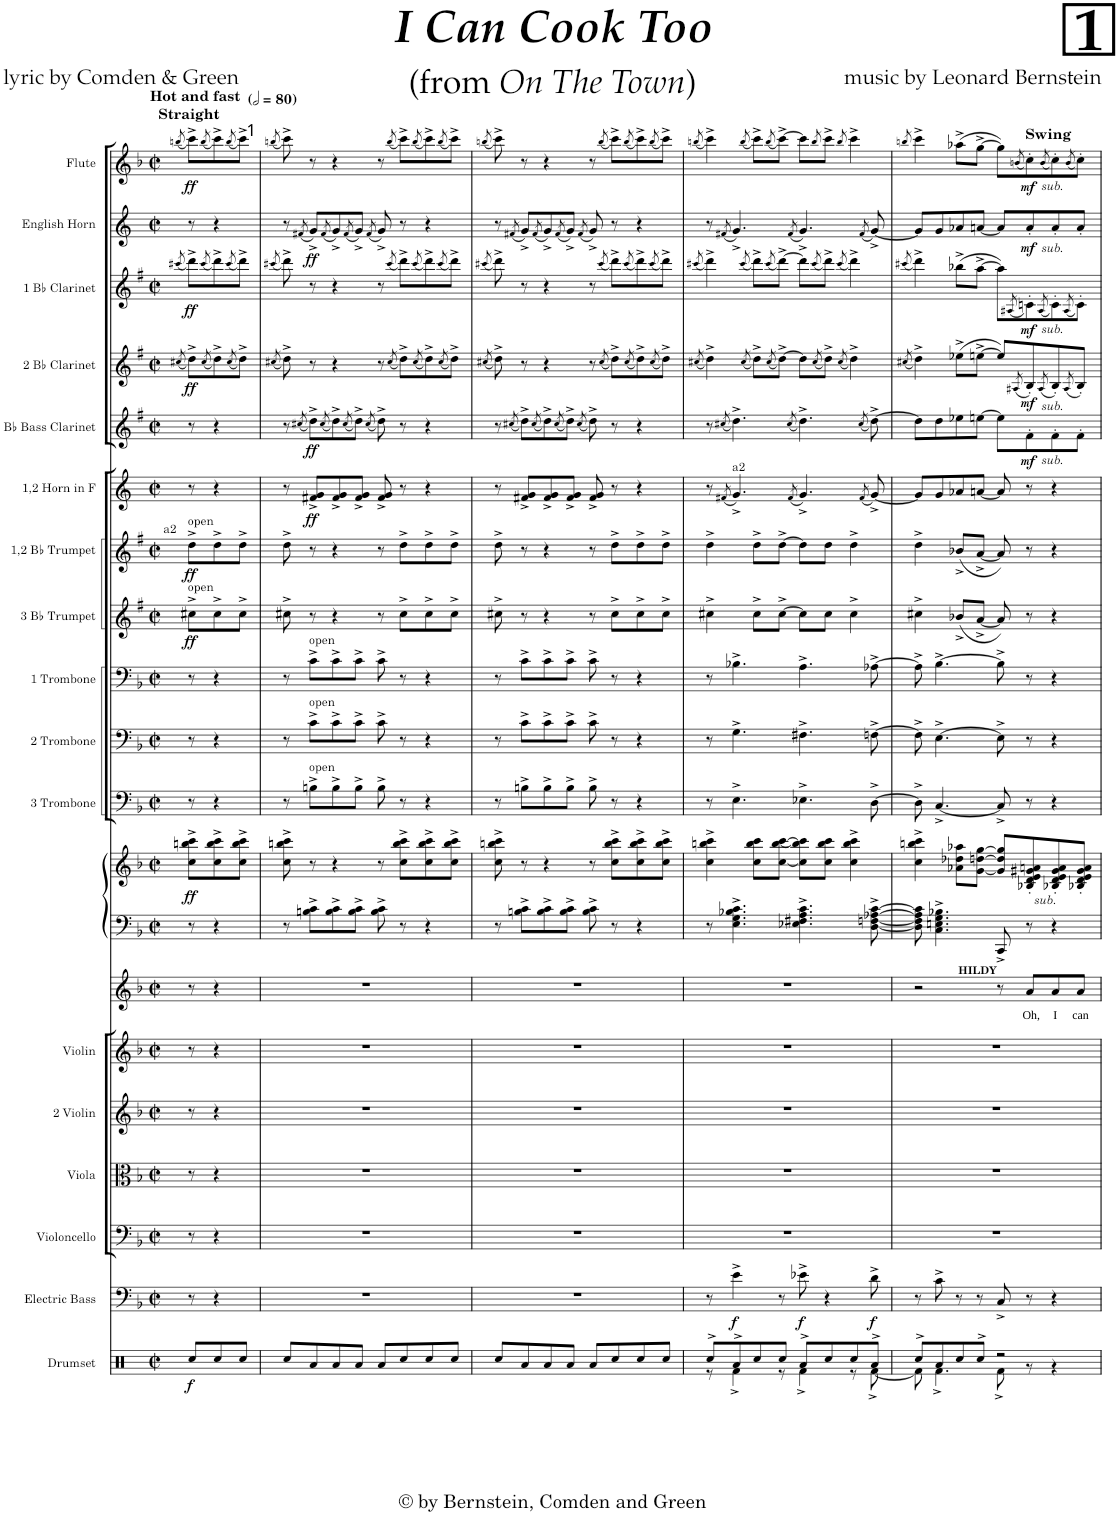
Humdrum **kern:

**kern	**dynam	**kern	**dynam	**kern	**kern	**kern	**kern	**kern	**text	**kern	**kern	**dynam	**kern	**kern	**kern	**kern	**dynam	**kern	**dynam	**kern	**dynam	**kern	**dynam	**kern	**dynam	**kern	**dynam	**kern	**dynam	**kern	**dynam
*part19	*part19	*part18	*part18	*part17	*part16	*part15	*part14	*part13	*part13	*part12	*part12	*part12	*part11	*part10	*part9	*part8	*part8	*part7	*part7	*part6	*part6	*part5	*part5	*part4	*part4	*part3	*part3	*part2	*part2	*part1	*part1
*staff20	*staff20	*staff19	*staff19	*staff18	*staff17	*staff16	*staff15	*staff14	*staff14	*staff13	*staff12	*staff12/13	*staff11	*staff10	*staff9	*staff8	*staff8	*staff7	*staff7	*staff6	*staff6	*staff5	*staff5	*staff4	*staff4	*staff3	*staff3	*staff2	*staff2	*staff1	*staff1
*I"Drumset	*	*I"Electric Bass	*	*I"Violoncello	*I"Viola	*I"2 Violin	*I"Violin	*I"Voice	*	*I"Piano	*	*	*I"3 Trombone	*I"2 Trombone	*I"1 Trombone	*I"3 Bb Trumpet	*	*I"1,2 Bb Trumpet	*	*I"1,2 Horn in F	*	*I"Bb Bass Clarinet	*	*I"2 Bb Clarinet	*	*I"1 Bb Clarinet	*	*I"English Horn	*	*I"Flute	*
*I'D. Set	*	*I'El. B.	*	*I'Vc.	*I'Vla.	*I'2 Vln.	*I'Vln.	*	*	*I'Pno	*	*	*I'3 Tbn.	*I'2 Tbn.	*I'1 Tbn.	*I'3 Bb Tpt.	*	*I'1,2 Bb Tpt.	*	*	*	*I'Bb B. Cl.	*	*I'2 Bb Cl.	*	*I'1 Bb Cl.	*	*I'E. Hn.	*	*I'Fl.	*
*clefX	*	*clefF4	*	*clefF4	*clefC3	*clefG2	*clefG2	*clefG2	*	*clefF4	*clefG2	*	*clefF4	*clefF4	*clefF4	*clefG2	*	*clefG2	*	*clefG2	*	*clefG2	*	*clefG2	*	*clefG2	*	*clefG2	*	*clefG2	*
*	*	*Trd7c12	*	*	*	*	*	*	*	*	*	*	*	*	*	*Trd1c2	*	*Trd1c2	*	*Trd4c7	*	*Trd8c14	*	*Trd1c2	*	*Trd1c2	*	*Trd4c7	*	*	*
*k[]	*	*k[b-]	*	*k[b-]	*k[b-]	*k[b-]	*k[b-]	*k[b-]	*	*k[b-]	*k[b-]	*	*k[b-]	*k[b-]	*k[b-]	*k[f#]	*	*k[f#]	*	*k[]	*	*k[f#]	*	*k[f#]	*	*k[f#]	*	*k[]	*	*k[b-]	*
*M2/2	*	*M2/2	*	*M2/2	*M2/2	*M2/2	*M2/2	*M2/2	*	*M2/2	*M2/2	*	*M2/2	*M2/2	*M2/2	*M2/2	*	*M2/2	*	*M2/2	*	*M2/2	*	*M2/2	*	*M2/2	*	*M2/2	*	*M2/2	*
*met(c|)	*	*met(c|)	*	*met(c|)	*met(c|)	*met(c|)	*met(c|)	*met(c|)	*	*met(c|)	*met(c|)	*	*met(c|)	*met(c|)	*met(c|)	*met(c|)	*	*met(c|)	*	*met(c|)	*	*met(c|)	*	*met(c|)	*	*met(c|)	*	*met(c|)	*	*met(c|)	*
*MM160	*	*MM160	*	*MM160	*MM160	*MM160	*MM160	*MM160	*	*MM160	*MM160	*	*MM160	*MM160	*MM160	*MM160	*	*MM160	*	*MM160	*	*MM160	*	*MM160	*	*MM160	*	*MM160	*	*MM160	*
=	=	=	=	=	=	=	=	=	=	=	=	=	=	=	=	=	=	=	=	=	=	=	=	=	=	=	=	=	=	=	=
.	.	.	.	.	.	.	.	.	.	.	.	.	.	.	.	.	.	.	.	.	.	.	.	(8qcc#X/	.	(8qccc#X/	.	.	.	(8qbbn/	.
!	!	!	!	!	!	!	!	!	!	!	!	!	!	!	!	!	!	!	!	!	!	!	!	!	!	!	!	!	!	!LO:TX:a:B:t=Hot and fast	!
!	!	!	!	!	!	!	!	!	!	!	!	!	!	!	!	!	!	!	!	!	!	!	!	!	!	!	!	!	!	!LO:TX:a:B:t=Straight	!
!	!	!	!	!	!	!	!	!	!	!	!	!	!	!	!	!	!	!LO:TX:a:t=a2	!	!	!	!	!	!	!	!	!	!	!	!	!
!	!	!	!	!	!	!	!	!	!	!	!	!	!	!	!	!	!	!LO:TX:a:t=open	!	!	!	!	!	!	!	!	!	!	!	!	!
!	!	!	!	!	!	!	!	!	!	!	!	!	!	!	!	!LO:TX:a:t=open	!	!	!	!	!	!	!	!	!	!	!	!	!	!	!
!	!LO:DY:b	!	!	!	!	!	!	!	!	!	!	!LO:DY:b	!	!	!	!	!LO:DY:b	!	!LO:DY:b	!	!	!	!	!	!LO:DY:b	!	!LO:DY:b	!	!	!	!LO:DY:b
8Rcc/L	f	8r	.	8r	8r	8r	8r	8r	.	8r	8cc\^ 8bbn\^ 8ccc\^L	ff	8r	8r	8r	8cc#X^\L	ff	8dd^\L	ff	8r	.	8r	.	8dd^\L)	ff	8ddd^\L)	ff	8r	.	8ccc^\L)	ff
.	.	.	.	.	.	.	.	.	.	.	.	.	.	.	.	.	.	.	.	.	.	.	.	(8qcc#/	.	(8qccc#/	.	.	.	(8qbb/	.
8Rcc/	.	4r	.	4r	4r	4r	4r	4r	.	4r	8cc\^ 8bb\^ 8ccc\^	.	4r	4r	4r	8cc#^\	.	8dd^\	.	4r	.	4r	.	8dd^\)	.	8ddd^\)	.	4r	.	8ccc^\)	.
.	.	.	.	.	.	.	.	.	.	.	.	.	.	.	.	.	.	.	.	.	.	.	.	(8qcc#/	.	(8qccc#/	.	.	.	(8qbb/	.
8Rcc/J	.	.	.	.	.	.	.	.	.	.	8cc\^ 8bb\^ 8ccc\^J	.	.	.	.	8cc#^\J	.	8dd^\J	.	.	.	.	.	8dd^\J)	.	8ddd^\J)	.	.	.	8ccc^\J)	.
=1	=1	=1	=1	=1	=1	=1	=1	=1	=1	=1	=1	=1	=1	=1	=1	=1	=1	=1	=1	=1	=1	=1	=1	=1	=1	=1	=1	=1	=1	=1	=1
.	.	.	.	.	.	.	.	.	.	.	.	.	.	.	.	.	.	.	.	.	.	.	.	(8qcc#X/	.	(8qccc#X/	.	.	.	(8qbbn/	.
8Rcc/L	.	1r	.	1r	1r	1r	1r	1r	.	8r	8cc\^ 8bbn\^ 8ccc\^	.	8r	8r	8r	8cc#X^\	.	8dd^\	.	8r	.	8r	.	8dd^\)	.	8ddd^\)	.	8r	.	8ccc^\)	.
.	.	.	.	.	.	.	.	.	.	.	.	.	.	.	.	.	.	.	.	.	.	(8qcc#X/	.	.	.	.	.	(8qf#X/	.	.	.
!	!	!	!	!	!	!	!	!	!	!	!	!	!	!	!LO:TX:a:t=open	!	!	!	!	!	!	!	!	!	!	!	!	!	!	!	!
!	!	!	!	!	!	!	!	!	!	!	!	!	!	!LO:TX:a:t=open	!	!	!	!	!	!	!	!	!	!	!	!	!	!	!	!	!
!	!	!	!	!	!	!	!	!	!	!	!	!	!LO:TX:a:t=open	!	!	!	!	!	!	!	!	!	!	!	!	!	!	!	!	!	!
!	!	!	!	!	!	!	!	!	!	!	!	!	!	!	!	!	!	!	!	!	!LO:DY:b	!	!LO:DY:b	!	!	!	!	!	!LO:DY:b	!	!
8Ra/	.	.	.	.	.	.	.	.	.	8Bn\^ 8c\^L	8r	.	8Bn^\L	8c^\L	8c^\L	8r	.	8r	.	8f#X/^ 8g/^L	ff	8dd^\L)	ff	8r	.	8r	.	8g^/L)	ff	8r	.
.	.	.	.	.	.	.	.	.	.	.	.	.	.	.	.	.	.	.	.	.	.	(8qcc#/	.	.	.	.	.	(8qf#/	.	.	.
8Ra/	.	.	.	.	.	.	.	.	.	8B\^ 8c\^	4r	.	8B^\	8c^\	8c^\	4r	.	4r	.	8f#/^ 8g/^	.	8dd^\)	.	4r	.	4r	.	8g^/)	.	4r	.
.	.	.	.	.	.	.	.	.	.	.	.	.	.	.	.	.	.	.	.	.	.	(8qcc#/	.	.	.	.	.	(8qf#/	.	.	.
8Ra/J	.	.	.	.	.	.	.	.	.	8B\^ 8c\^J	.	.	8B^\J	8c^\J	8c^\J	.	.	.	.	8f#/^ 8g/^J	.	8dd^\J)	.	.	.	.	.	8g^/J)	.	.	.
.	.	.	.	.	.	.	.	.	.	.	.	.	.	.	.	.	.	.	.	.	.	(8qcc#/	.	.	.	.	.	(8qf#/	.	.	.
8Ra/L	.	.	.	.	.	.	.	.	.	8B\^ 8c\^	8r	.	8B^\	8c^\	8c^\	8r	.	8r	.	8f#/^ 8g/^	.	8dd^\)	.	8r	.	8r	.	8g^/)	.	8r	.
.	.	.	.	.	.	.	.	.	.	.	.	.	.	.	.	.	.	.	.	.	.	.	.	(8qcc#/	.	(8qccc#/	.	.	.	(8qbb/	.
8Rcc/	.	.	.	.	.	.	.	.	.	8r	8cc\^ 8bb\^ 8ccc\^L	.	8r	8r	8r	8cc#^\L	.	8dd^\L	.	8r	.	8r	.	8dd^\L)	.	8ddd^\L)	.	8r	.	8ccc^\L)	.
.	.	.	.	.	.	.	.	.	.	.	.	.	.	.	.	.	.	.	.	.	.	.	.	(8qcc#/	.	(8qccc#/	.	.	.	(8qbb/	.
8Rcc/	.	.	.	.	.	.	.	.	.	4r	8cc\^ 8bb\^ 8ccc\^	.	4r	4r	4r	8cc#^\	.	8dd^\	.	4r	.	4r	.	8dd^\)	.	8ddd^\)	.	4r	.	8ccc^\)	.
.	.	.	.	.	.	.	.	.	.	.	.	.	.	.	.	.	.	.	.	.	.	.	.	(8qcc#/	.	(8qccc#/	.	.	.	(8qbb/	.
8Rcc/J	.	.	.	.	.	.	.	.	.	.	8cc\^ 8bb\^ 8ccc\^J	.	.	.	.	8cc#^\J	.	8dd^\J	.	.	.	.	.	8dd^\J)	.	8ddd^\J)	.	.	.	8ccc^\J)	.
=2	=2	=2	=2	=2	=2	=2	=2	=2	=2	=2	=2	=2	=2	=2	=2	=2	=2	=2	=2	=2	=2	=2	=2	=2	=2	=2	=2	=2	=2	=2	=2
.	.	.	.	.	.	.	.	.	.	.	.	.	.	.	.	.	.	.	.	.	.	.	.	(8qcc#X/	.	(8qccc#X/	.	.	.	(8qbbn/	.
8Rcc/L	.	1r	.	1r	1r	1r	1r	1r	.	8r	8cc\^ 8bbn\^ 8ccc\^	.	8r	8r	8r	8cc#X^\	.	8dd^\	.	8r	.	8r	.	8dd^\)	.	8ddd^\)	.	8r	.	8ccc^\)	.
.	.	.	.	.	.	.	.	.	.	.	.	.	.	.	.	.	.	.	.	.	.	(8qcc#X/	.	.	.	.	.	(8qf#X/	.	.	.
8Ra/	.	.	.	.	.	.	.	.	.	8Bn\^ 8c\^L	8r	.	8Bn^\L	8c^\L	8c^\L	8r	.	8r	.	8f#X/^ 8g/^L	.	8dd^\L)	.	8r	.	8r	.	8g^/L)	.	8r	.
.	.	.	.	.	.	.	.	.	.	.	.	.	.	.	.	.	.	.	.	.	.	(8qcc#/	.	.	.	.	.	(8qf#/	.	.	.
8Ra/	.	.	.	.	.	.	.	.	.	8B\^ 8c\^	4r	.	8B^\	8c^\	8c^\	4r	.	4r	.	8f#/^ 8g/^	.	8dd^\)	.	4r	.	4r	.	8g^/)	.	4r	.
.	.	.	.	.	.	.	.	.	.	.	.	.	.	.	.	.	.	.	.	.	.	(8qcc#/	.	.	.	.	.	(8qf#/	.	.	.
8Ra/J	.	.	.	.	.	.	.	.	.	8B\^ 8c\^J	.	.	8B^\J	8c^\J	8c^\J	.	.	.	.	8f#/^ 8g/^J	.	8dd^\J)	.	.	.	.	.	8g^/J)	.	.	.
.	.	.	.	.	.	.	.	.	.	.	.	.	.	.	.	.	.	.	.	.	.	(8qcc#/	.	.	.	.	.	(8qf#/	.	.	.
8Ra/L	.	.	.	.	.	.	.	.	.	8B\^ 8c\^	8r	.	8B^\	8c^\	8c^\	8r	.	8r	.	8f#/^ 8g/^	.	8dd^\)	.	8r	.	8r	.	8g^/)	.	8r	.
.	.	.	.	.	.	.	.	.	.	.	.	.	.	.	.	.	.	.	.	.	.	.	.	(8qcc#/	.	(8qccc#/	.	.	.	(8qbb/	.
8Rcc/	.	.	.	.	.	.	.	.	.	8r	8cc\^ 8bb\^ 8ccc\^L	.	8r	8r	8r	8cc#^\L	.	8dd^\L	.	8r	.	8r	.	8dd^\L)	.	8ddd^\L)	.	8r	.	8ccc^\L)	.
.	.	.	.	.	.	.	.	.	.	.	.	.	.	.	.	.	.	.	.	.	.	.	.	(8qcc#/	.	(8qccc#/	.	.	.	(8qbb/	.
8Rcc/	.	.	.	.	.	.	.	.	.	4r	8cc\^ 8bb\^ 8ccc\^	.	4r	4r	4r	8cc#^\	.	8dd^\	.	4r	.	4r	.	8dd^\)	.	8ddd^\)	.	4r	.	8ccc^\)	.
.	.	.	.	.	.	.	.	.	.	.	.	.	.	.	.	.	.	.	.	.	.	.	.	(8qcc#/	.	(8qccc#/	.	.	.	(8qbb/	.
8Rcc/J	.	.	.	.	.	.	.	.	.	.	8cc\^ 8bb\^ 8ccc\^J	.	.	.	.	8cc#^\J	.	8dd^\J	.	.	.	.	.	8dd^\J)	.	8ddd^\J)	.	.	.	8ccc^\J)	.
=3	=3	=3	=3	=3	=3	=3	=3	=3	=3	=3	=3	=3	=3	=3	=3	=3	=3	=3	=3	=3	=3	=3	=3	=3	=3	=3	=3	=3	=3	=3	=3
.	.	.	.	.	.	.	.	.	.	.	.	.	.	.	.	.	.	.	.	.	.	.	.	(8qcc#X/	.	(8qccc#X/	.	.	.	(8qbbn/	.
*^	*	*	*	*	*	*	*	*	*	*	*	*	*	*	*	*	*	*	*	*	*	*	*	*	*	*	*	*	*	*	*
8Rcc^/L	8r	.	8r	.	1r	1r	1r	1r	1r	.	8r	4cc\^ 4bbn\^ 4ccc\^	.	8r	8r	8r	4cc#X^\	.	4dd^\	.	8r	.	8r	.	4dd^\)	.	4ddd^\)	.	8r	.	4ccc^\)	.
.	.	.	.	.	.	.	.	.	.	.	.	.	.	.	.	.	.	.	.	.	(8qf#X/	.	(8qcc#X/	.	.	.	.	.	(8qf#X/	.	.	.
!	!	!	!	!	!	!	!	!	!	!	!	!	!	!	!	!	!	!	!	!	!LO:TX:a:t=a2	!	!	!	!	!	!	!	!	!	!	!
!	!	!	!	!LO:DY:b	!	!	!	!	!	!	!	!	!	!	!	!	!	!	!	!	!	!	!	!	!	!	!	!	!	!	!	!
8Ra^/	4Rf^\	.	4e^\	f	.	.	.	.	.	.	4.E\^ 4.G\^ 4.B-X\^ 4.c\^	.	.	4.E^\	4.G^\	4.B-X^\	.	.	.	.	4.g^/)	.	4.dd^\)	.	.	.	.	.	4.g^/)	.	.	.
.	.	.	.	.	.	.	.	.	.	.	.	.	.	.	.	.	.	.	.	.	.	.	.	.	(8qcc#/	.	(8qccc#/	.	.	.	(8qbb/	.
8Rcc/	.	.	.	.	.	.	.	.	.	.	.	8cc\ 8bb\ 8ccc\L	.	.	.	.	8cc#^\L	.	8dd^\L	.	.	.	.	.	8dd^\L)	.	8ddd^\L)	.	.	.	8ccc^\L)	.
.	.	.	.	.	.	.	.	.	.	.	.	.	.	.	.	.	.	.	.	.	.	.	.	.	(8qcc#/	.	(8qccc#/	.	.	.	(8qbb/	.
8Rcc/J	8r	.	8r	.	.	.	.	.	.	.	.	[8cc\ [8bb\ [8ccc\J	.	.	.	.	[8cc#^\J	.	[8dd^\J	.	.	.	.	.	[8dd^\J)	.	[8ddd^\J)	.	.	.	[8ccc^\J)	.
.	.	.	.	.	.	.	.	.	.	.	.	.	.	.	.	.	.	.	.	.	(8qf#/	.	(8qcc#/	.	.	.	.	.	(8qf#/	.	.	.
!	!	!	!	!LO:DY:b	!	!	!	!	!	!	!	!	!	!	!	!	!	!	!	!	!	!	!	!	!	!	!	!	!	!	!	!
8Ra^/L	4Rf^\	.	8e-X^\	f	.	.	.	.	.	.	4.E-X\^ 4.F#X\^ 4.A\^ 4.c\^	8cc\] 8bb\] 8ccc\]L	.	4.E-X^\	4.F#X^\	4.A^\	8cc#\L]	.	8dd\L]	.	4.g^/)	.	4.dd^\)	.	8dd\L]	.	8ddd\L]	.	4.g^/)	.	8ccc\L]	.
.	.	.	.	.	.	.	.	.	.	.	.	.	.	.	.	.	.	.	.	.	.	.	.	.	(8qcc#/	.	(8qccc#/	.	.	.	8qbb/	.
8Rcc/	.	.	4r	.	.	.	.	.	.	.	.	8cc\ 8bb\ 8ccc\J	.	.	.	.	8cc#\J	.	8dd\J	.	.	.	.	.	8dd^\J)	.	8ddd^\J)	.	.	.	8ccc^\J	.
.	.	.	.	.	.	.	.	.	.	.	.	.	.	.	.	.	.	.	.	.	.	.	.	.	(8qcc#/	.	(8qccc#/	.	.	.	8qbb/	.
8Rcc/	8r	.	.	.	.	.	.	.	.	.	.	4cc\^ 4bb\^ 4ccc\^	.	.	.	.	4cc#^\	.	4dd^\	.	.	.	.	.	4dd^\)	.	4ddd^\)	.	.	.	4ccc^\	.
.	.	.	.	.	.	.	.	.	.	.	.	.	.	.	.	.	.	.	.	.	(8qf#/	.	(8qcc#/	.	.	.	.	.	(8qf#/	.	.	.
!	!	!	!	!LO:DY:b	!	!	!	!	!	!	!	!	!	!	!	!	!	!	!	!	!	!	!	!	!	!	!	!	!	!	!	!
8Ra^/J	[8Rf^\	.	8d^\	f	.	.	.	.	.	.	[8D\^ [8Fn\^ [8A-X\^ [8c\^	.	.	[8D^\	[8Fn^\	[8A-X^\	.	.	.	.	[8g^/)	.	[8dd^\)	.	.	.	.	.	[8g^/)	.	.	.
=4	=4	=4	=4	=4	=4	=4	=4	=4	=4	=4	=4	=4	=4	=4	=4	=4	=4	=4	=4	=4	=4	=4	=4	=4	=4	=4	=4	=4	=4	=4	=4	=4
.	.	.	.	.	.	.	.	.	.	.	.	.	.	.	.	.	.	.	.	.	.	.	.	.	(8qcc#X/	.	(8qccc#X/	.	.	.	8qbbn/	.
8Rcc^/L	8Rf\]	.	8r	.	1r	1r	1r	1r	2r	.	8D\] 8F\] 8A-\] 8c\]	4cc\^ 4bbn\^ 4ccc\^	.	8D^\]	8F^\]	8A-^\]	4cc#X^\	.	4dd^\	.	8g/L]	.	8dd\L]	.	4dd^\)	.	4ddd^\)	.	8g/L]	.	4ccc^\	.
8Ra/	4.Rf^\	.	8c^\	.	.	.	.	.	.	.	4.C\^ 4.En\^ 4.G\^ 4.B-X\^	.	.	[4.C^/	[4.E^\	[4.B-^\	.	.	.	.	8g/	.	8dd\	.	.	.	.	.	8g/	.	.	.
8Rcc/	.	.	8r	.	.	.	.	.	.	.	.	8a-X\ 8dd-X\ 8aa-X\L	.	.	.	.	(8b-X^/L	.	(8b-X^/L	.	8a-X/	.	8ee-X\	.	(8ee-X^\L	.	(8bb-X^\L	.	8a-X/	.	(8aa-X^\L	.
8Rcc^/J	.	.	8r	.	.	.	.	.	.	.	.	[8g\ [8ddn\ [8gg\J	.	.	.	.	[8a^/J	.	[8a^/J	.	[8an/J	.	[8een\J	.	[8een^\J	.	[8aa^\J	.	[8an/J	.	[8gg^\J	.
!	!	!	!	!	!	!	!	!	!LO:TX:a:B:t=HILDY	!	!	!	!	!	!	!	!	!	!	!	!	!	!	!	!	!	!	!	!	!	!	!
2r	8Rf^\	.	8C^/	.	.	.	.	.	8r	.	8CC^/	8g/] 8dd/] 8gg/]L	.	8C^/]	8E^\]	8B-^\]	8a/])	.	8a/])	.	8a/]	.	8ee\L]	.	8ee/L])	.	8aa\L])	.	8a/L]	.	8gg\L])	.
.	.	.	.	.	.	.	.	.	.	.	.	.	.	.	.	.	.	.	.	.	.	.	.	.	(8qA#X/	.	(8qA#X/	.	.	.	(8qbn/	.
!	!	!	!	!	!	!	!	!	!	!	!	!	!	!	!	!	!	!	!	!	!	!	!	!	!	!	!	!	!	!	!LO:TX:a:B:t=Swing	!
!	!	!	!	!	!	!	!	!	!	!LO:LY:b	!	!	!	!	!	!	!	!	!	!	!	!	!	!LO:DY:b	!	!LO:DY:b	!	!LO:DY:b	!	!LO:DY:b	!	!LO:DY:b
.	8r	.	8r	.	.	.	.	.	8a/L	Oh,	8r	8B-X/' 8d/' 8e/' 8g#X/' 8an/'	.	8r	8r	8r	8r	.	8r	.	8r	.	8f#'\	mf	8B'/)	mf	8cn'\)	mf	8a'/	mf	8cc'\)	mf
.	.	.	.	.	.	.	.	.	.	.	.	.	.	.	.	.	.	.	.	.	.	.	.	.	(8qA#/	.	(8qA#/	.	.	.	(8qb/	.
!	!	!	!	!	!	!	!	!	!	!	!	!	!	!	!	!	!	!	!	!	!	!	!	!	!	!	!	!	!	!	!LO:TX:b:i:t=sub.	!
!	!	!	!	!	!	!	!	!	!	!	!	!	!	!	!	!	!	!	!	!	!	!	!	!	!	!	!	!	!LO:TX:b:i:t=sub.	!	!	!
!	!	!	!	!	!	!	!	!	!	!	!	!	!	!	!	!	!	!	!	!	!	!	!	!	!	!	!LO:TX:b:i:t=sub.	!	!	!	!	!
!	!	!	!	!	!	!	!	!	!	!	!	!	!	!	!	!	!	!	!	!	!	!	!	!	!LO:TX:b:i:t=sub.	!	!	!	!	!	!	!
!	!	!	!	!	!	!	!	!	!	!	!	!	!	!	!	!	!	!	!	!	!	!	!LO:TX:b:i:t=sub.	!	!	!	!	!	!	!	!	!
!	!	!	!	!	!	!	!	!	!	!	!	!LO:TX:b:i:t=sub.	!	!	!	!	!	!	!	!	!	!	!	!	!	!	!	!	!	!	!	!
!	!	!	!	!	!	!	!	!	!	!LO:LY:b	!	!	!	!	!	!	!	!	!	!	!	!	!	!	!	!	!	!	!	!	!	!
.	4r	.	4r	.	.	.	.	.	8a/	I	4r	8B-X/' 8d/' 8e/' 8g#/' 8a/'	.	4r	4r	4r	4r	.	4r	.	4r	.	8f#'\	.	8B'/)	.	8c'\)	.	8a'/	.	8cc'\)	.
.	.	.	.	.	.	.	.	.	.	.	.	.	.	.	.	.	.	.	.	.	.	.	.	.	(8qA#/	.	(8qA#/	.	.	.	(8qb/	.
!	!	!	!	!	!	!	!	!	!	!LO:LY:b	!	!	!	!	!	!	!	!	!	!	!	!	!	!	!	!	!	!	!	!	!	!
.	.	.	.	.	.	.	.	.	8a/J	can	.	8B-X/' 8d/' 8e/' 8g#/' 8a/'J	.	.	.	.	.	.	.	.	.	.	8f#'\J	.	8B'/J)	.	8c'\J)	.	8a'/J	.	8cc'\J)	.
*v	*v	*	*	*	*	*	*	*	*	*	*	*	*	*	*	*	*	*	*	*	*	*	*	*	*	*	*	*	*	*	*	*
=	=	=	=	=	=	=	=	=	=	=	=	=	=	=	=	=	=	=	=	=	=	=	=	=	=	=	=	=	=	=	=
*-	*-	*-	*-	*-	*-	*-	*-	*-	*-	*-	*-	*-	*-	*-	*-	*-	*-	*-	*-	*-	*-	*-	*-	*-	*-	*-	*-	*-	*-	*-	*-
